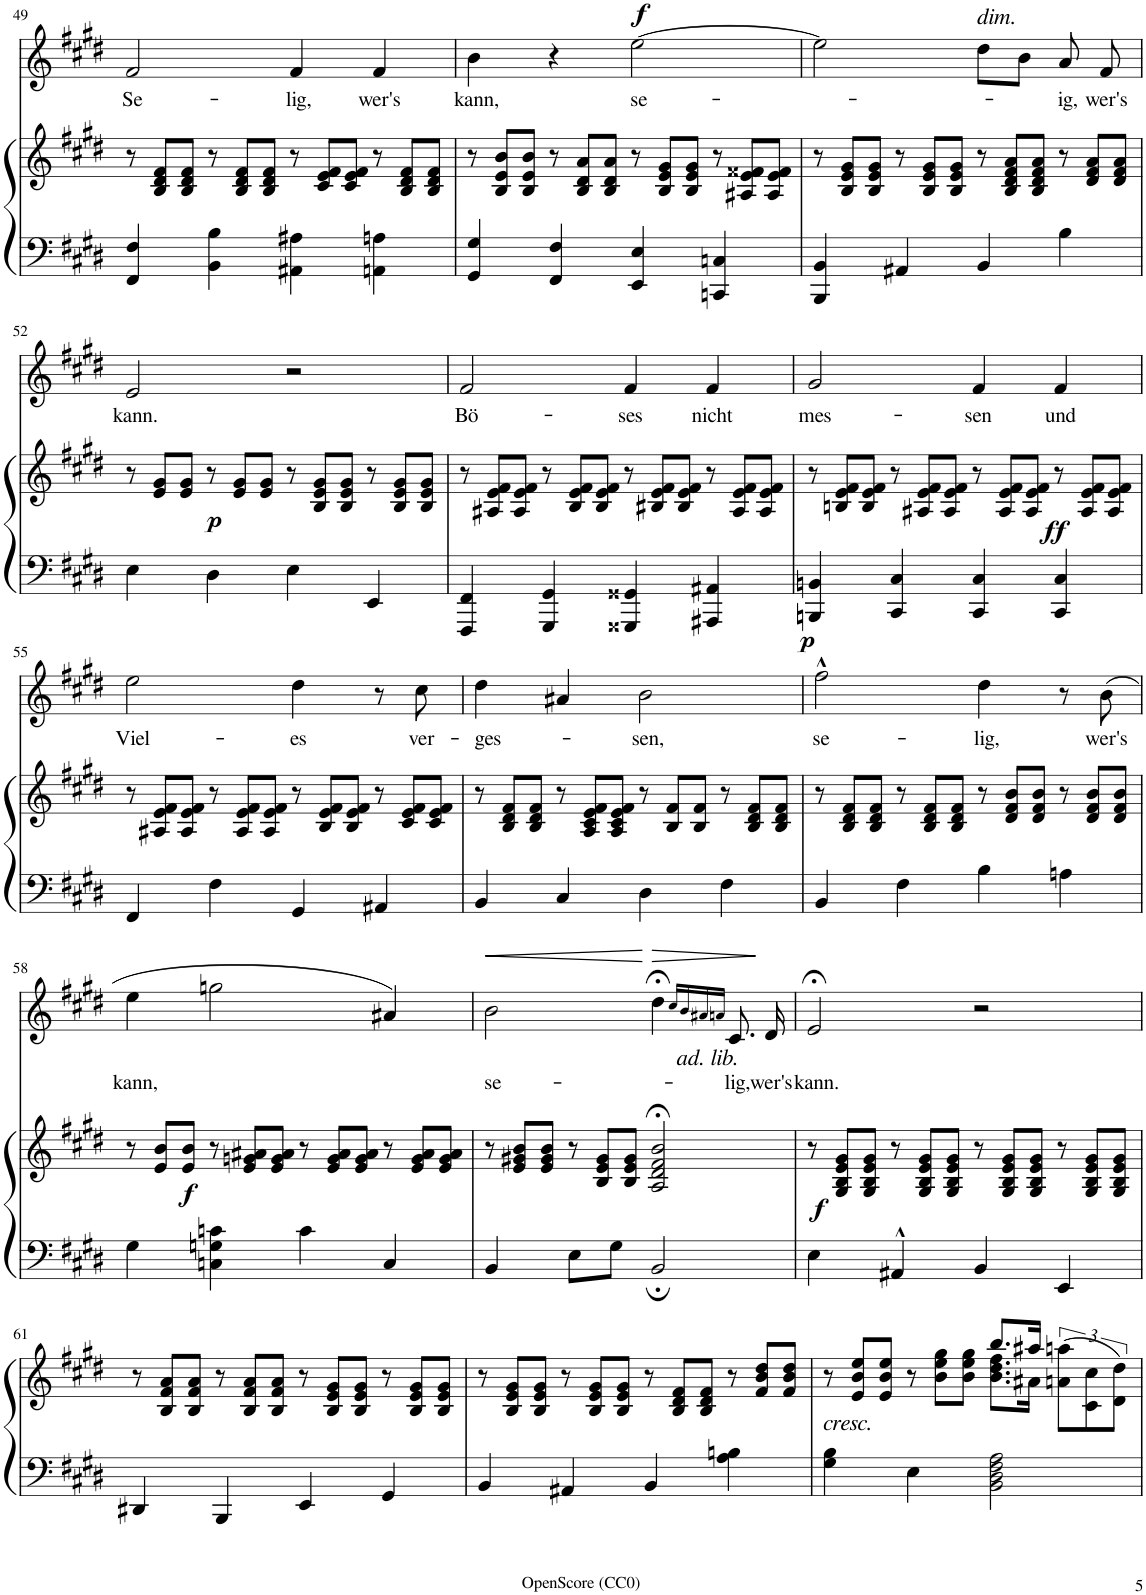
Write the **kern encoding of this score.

**kern	**kern	**dynam	**kern	**text	**dynam
*part2	*part2	*part2	*part1	*part1	*part1
*staff3	*staff2	*staff2/3	*staff1	*staff1	*staff1
*I"Piano	*	*	*I"Voice	*	*
*I'Pno	*	*	*	*	*
!!LO:PB:g=z
*clefF4	*clefG2	*	*clefG2	*	*
*k[f#c#g#d#]	*k[f#c#g#d#]	*	*k[f#c#g#d#]	*	*
*M4/4	*M4/4	*	*M4/4	*	*
=49	=49	=49	=49	=49	=49
!	!	!	!	!LO:LY:b	!
4FF#/ 4F#/	12r	.	2f#/	Se-	.
.	12B/ 12d#/ 12f#/L	.	.	.	.
.	12B/ 12d#/ 12f#/J	.	.	.	.
4BB\ 4B\	12r	.	.	.	.
.	12B/ 12d#/ 12f#/L	.	.	.	.
.	12B/ 12d#/ 12f#/J	.	.	.	.
!	!	!	!	!LO:LY:b	!
4AA#X\ 4A#X\	12r	.	4f#/	-lig,	.
.	12c#/ 12e/ 12f#/L	.	.	.	.
.	12c#/ 12e/ 12f#/J	.	.	.	.
!	!	!	!	!LO:LY:b	!
4AAn\ 4An\	12r	.	4f#/	wer's	.
.	12B/ 12d#/ 12f#/L	.	.	.	.
.	12B/ 12d#/ 12f#/J	.	.	.	.
=50	=50	=50	=50	=50	=50
!	!	!	!	!LO:LY:b	!
4GG#/ 4G#/	12r	.	4b\	kann,	.
.	12B/ 12e/ 12b/L	.	.	.	.
.	12B/ 12e/ 12b/J	.	.	.	.
4FF#/ 4F#/	12r	.	4r	.	.
.	12B/ 12d#/ 12a/L	.	.	.	.
.	12B/ 12d#/ 12a/J	.	.	.	.
!	!	!	!	!LO:LY:b	!LO:DY:a
4EE/ 4E/	12r	.	[2ee\	se-	f
.	12B/ 12e/ 12g#/L	.	.	.	.
.	12B/ 12e/ 12g#/J	.	.	.	.
4CCn/ 4Cn/	12r	.	.	.	.
.	12A#X/ 12e/ 12f##X/L	.	.	.	.
.	12A#/ 12e/ 12f##/J	.	.	.	.
=51	=51	=51	=51	=51	=51
4BBB/ 4BB/	12r	.	2ee\]	.	.
.	12B/ 12e/ 12g#/L	.	.	.	.
.	12B/ 12e/ 12g#/J	.	.	.	.
4AA#X/	12r	.	.	.	.
.	12B/ 12e/ 12g#/L	.	.	.	.
.	12B/ 12e/ 12g#/J	.	.	.	.
!	!	!	!LO:TX:a:i:t=dim.	!	!
4BB/	12r	.	8dd#\L	.	.
.	12B/ 12d#/ 12f#/ 12a/L	.	.	.	.
.	.	.	8b\J	.	.
.	12B/ 12d#/ 12f#/ 12a/J	.	.	.	.
!	!	!	!	!LO:LY:b	!
4B\	12r	.	8a/	-ig,	.
.	12d#/ 12f#/ 12a/L	.	.	.	.
!	!	!	!	!LO:LY:b	!
.	.	.	8f#/	wer's	.
.	12d#/ 12f#/ 12a/J	.	.	.	.
!!LO:LB:g=z
=52	=52	=52	=52	=52	=52
!	!	!	!	!LO:LY:b	!
4E\	12r	.	2e/	kann.	.
.	12e/ 12g#/L	.	.	.	.
.	12e/ 12g#/J	.	.	.	.
!	!	!LO:DY:b	!	!	!
4D#\	12r	p	.	.	.
.	12e/ 12g#/L	.	.	.	.
.	12e/ 12g#/J	.	.	.	.
4E\	12r	.	2r	.	.
.	12B/ 12e/ 12g#/L	.	.	.	.
.	12B/ 12e/ 12g#/J	.	.	.	.
4EE/	12r	.	.	.	.
.	12B/ 12e/ 12g#/L	.	.	.	.
.	12B/ 12e/ 12g#/J	.	.	.	.
=53	=53	=53	=53	=53	=53
!	!	!	!	!LO:LY:b	!
4FFF#/ 4FF#/	12r	.	2f#/	Bö-	.
.	12A#X/ 12e/ 12f#/L	.	.	.	.
.	12A#/ 12e/ 12f#/J	.	.	.	.
4GGG#/ 4GG#/	12r	.	.	.	.
.	12B/ 12e/ 12f#/L	.	.	.	.
.	12B/ 12e/ 12f#/J	.	.	.	.
!	!	!	!	!LO:LY:b	!
4GGG##X/ 4GG##X/	12r	.	4f#/	-ses	.
.	12B#X/ 12e/ 12f#/L	.	.	.	.
.	12B#/ 12e/ 12f#/J	.	.	.	.
!	!	!	!	!LO:LY:b	!
4AAA#X/ 4AA#X/	12r	.	4f#/	nicht	.
.	12A#/ 12e/ 12f#/L	.	.	.	.
.	12A#/ 12e/ 12f#/J	.	.	.	.
=54	=54	=54	=54	=54	=54
!	!	!	!	!LO:LY:b	!
4BBBn/ 4BBn/	12r	.	2g#/	mes-	.
.	12Bn/ 12e/ 12f#/L	.	.	.	.
.	12B/ 12e/ 12f#/J	.	.	.	.
4CC#/ 4C#/	12r	.	.	.	.
.	12A#X/ 12e/ 12f#/L	.	.	.	.
.	12A#/ 12e/ 12f#/J	.	.	.	.
!	!	!	!	!LO:LY:b	!
4CC#/ 4C#/	12r	.	4f#/	-sen	.
.	12A#/ 12e/ 12f#/L	.	.	.	.
.	12A#/ 12e/ 12f#/J	.	.	.	.
!	!	!LO:DY:b	!	!LO:LY:b	!
4CC#/ 4C#/	12r	ff	4f#/	und	.
.	12A#/ 12e/ 12f#/L	.	.	.	.
.	12A#/ 12e/ 12f#/J	.	.	.	.
!!LO:LB:g=z
=55	=55	=55	=55	=55	=55
!	!	!	!	!LO:LY:b	!
4FF#/	12r	.	2ee\	Viel-	.
.	12A#X/ 12e/ 12f#/L	.	.	.	.
.	12A#/ 12e/ 12f#/J	.	.	.	.
4F#\	12r	.	.	.	.
.	12A#/ 12e/ 12f#/L	.	.	.	.
.	12A#/ 12e/ 12f#/J	.	.	.	.
!	!	!	!	!LO:LY:b	!
4GG#/	12r	.	4dd#\	-es	.
.	12B/ 12e/ 12f#/L	.	.	.	.
.	12B/ 12e/ 12f#/J	.	.	.	.
4AA#X/	12r	.	8r	.	.
.	12c#/ 12e/ 12f#/L	.	.	.	.
!	!	!	!	!LO:LY:b	!
.	.	.	8cc#\	ver-	.
.	12c#/ 12e/ 12f#/J	.	.	.	.
=56	=56	=56	=56	=56	=56
!	!	!	!	!LO:LY:b	!
4BB/	12r	.	4dd#\	-ges-	.
.	12B/ 12d#/ 12f#/L	.	.	.	.
.	12B/ 12d#/ 12f#/J	.	.	.	.
4C#/	12r	.	4a#X/	.	.
.	12A/ 12c#/ 12e/ 12f#/L	.	.	.	.
.	12A/ 12c#/ 12e/ 12f#/J	.	.	.	.
!	!	!	!	!LO:LY:b	!
4D#\	12r	.	2b\	-sen,	.
.	12B/ 12f#/L	.	.	.	.
.	12B/ 12f#/J	.	.	.	.
4F#\	12r	.	.	.	.
.	12B/ 12d#/ 12f#/L	.	.	.	.
.	12B/ 12d#/ 12f#/J	.	.	.	.
=57	=57	=57	=57	=57	=57
!	!	!	!	!LO:LY:b	!LO:DY:a
4BB/	12r	.	2ff#^^\	se-	p
.	12B/ 12d#/ 12f#/L	.	.	.	.
.	12B/ 12d#/ 12f#/J	.	.	.	.
4F#\	12r	.	.	.	.
.	12B/ 12d#/ 12f#/L	.	.	.	.
.	12B/ 12d#/ 12f#/J	.	.	.	.
!	!	!	!	!LO:LY:b	!
4B\	12r	.	4dd#\	-lig,	.
.	12d#/ 12f#/ 12b/L	.	.	.	.
.	12d#/ 12f#/ 12b/J	.	.	.	.
4An\	12r	.	8r	.	.
.	12d#/ 12f#/ 12b/L	.	.	.	.
!	!	!	!	!LO:LY:b	!
.	.	.	(8b\	wer's	.
.	12d#/ 12f#/ 12b/J	.	.	.	.
!!LO:LB:g=z
=58	=58	=58	=58	=58	=58
!	!	!	!	!LO:LY:b	!
4G#\	12r	.	4ee\	kann,	.
.	12e/ 12b/L	.	.	.	.
!	!	!LO:DY:b	!	!	!
.	12e/ 12b/J	f	.	.	.
4Cn\ 4Gn\ 4cn\	12r	.	2ggn\	.	.
.	12e/ 12gn/ 12a#X/L	.	.	.	.
.	12e/ 12g/ 12a#/J	.	.	.	.
4c\	12r	.	.	.	.
.	12e/ 12g/ 12a#/L	.	.	.	.
.	12e/ 12g/ 12a#/J	.	.	.	.
4C/	12r	.	4a#X/)	.	.
.	12e/ 12g/ 12a#/L	.	.	.	.
.	12e/ 12g/ 12a#/J	.	.	.	.
=59	=59	=59	=59	=59	=59
!	!	!	!	!LO:LY:b	!LO:HP:b
4BB/	12r	.	2b\	se-	<
.	12e/ 12g#X/ 12b/L	.	.	.	.
.	12e/ 12g#/ 12b/J	.	.	.	.
8E\L	12r	.	.	.	.
.	12B/ 12e/ 12g#/L	.	.	.	.
8G#\J	.	.	.	.	.
.	12B/ 12e/ 12g#/J	.	.	.	.
!	!	!	!	!	!LO:HP:n=1:b
2BB;/	2A/;< 2d#/;< 2f#/;< 2b/;<	.	4dd#;<\	.	[ >
.	.	.	16qcc#/LL	.	.
.	.	.	16qb/	.	.
.	.	.	16qa#X/	.	.
.	.	.	16qan/JJ	.	.
!	!	!	!LO:TX:b:i:t=ad. lib.	!	!
!	!	!	!	!LO:LY:b	!
.	.	.	8.c#/	-lig,	.
!	!	!	!	!LO:LY:b	!
.	.	.	16d#/	wer's	]
=60	=60	=60	=60	=60	=60
!	!	!LO:DY:b	!	!LO:LY:b	!
4E\	12r	f	2e;</	kann.	.
.	12G#/ 12B/ 12e/ 12g#/L	.	.	.	.
.	12G#/ 12B/ 12e/ 12g#/J	.	.	.	.
4AA#X^^/	12r	.	.	.	.
.	12G#/ 12B/ 12e/ 12g#/L	.	.	.	.
.	12G#/ 12B/ 12e/ 12g#/J	.	.	.	.
4BB/	12r	.	2r	.	.
.	12G#/ 12B/ 12e/ 12g#/L	.	.	.	.
.	12G#/ 12B/ 12e/ 12g#/J	.	.	.	.
4EE/	12r	.	.	.	.
.	12G#/ 12B/ 12e/ 12g#/L	.	.	.	.
.	12G#/ 12B/ 12e/ 12g#/J	.	.	.	.
!!LO:LB:g=z
=61	=61	=61	=61	=61	=61
4DD#X/	12r	.	1r	.	.
.	12B/ 12f#/ 12a/L	.	.	.	.
.	12B/ 12f#/ 12a/J	.	.	.	.
4BBB/	12r	.	.	.	.
.	12B/ 12f#/ 12a/L	.	.	.	.
.	12B/ 12f#/ 12a/J	.	.	.	.
4EE/	12r	.	.	.	.
.	12B/ 12e/ 12g#/L	.	.	.	.
.	12B/ 12e/ 12g#/J	.	.	.	.
4GG#/	12r	.	.	.	.
.	12B/ 12e/ 12g#/L	.	.	.	.
.	12B/ 12e/ 12g#/J	.	.	.	.
=62	=62	=62	=62	=62	=62
4BB/	12r	.	1r	.	.
.	12B/ 12e/ 12g#/L	.	.	.	.
.	12B/ 12e/ 12g#/J	.	.	.	.
4AA#X/	12r	.	.	.	.
.	12B/ 12e/ 12g#/L	.	.	.	.
.	12B/ 12e/ 12g#/J	.	.	.	.
4BB/	12r	.	.	.	.
.	12B/ 12d#/ 12f#/L	.	.	.	.
.	12B/ 12d#/ 12f#/J	.	.	.	.
4A\ 4Bn\	12r	.	.	.	.
.	12f#/ 12b/ 12dd#/L	.	.	.	.
.	12f#/ 12b/ 12dd#/J	.	.	.	.
=63	=63	=63	=63	=63	=63
*	*^	*	*	*	*
!	!LO:TX:b:i:t=cresc.	!	!	!	!	!
4G#\ 4B\	12r	2ryy	.	1r	.	.
.	12e/ 12b/ 12ee/L	.	.	.	.	.
.	12e/ 12b/ 12ee/J	.	.	.	.	.
4E\	12r	.	.	.	.	.
.	12b\ 12ee\ 12gg#\L	.	.	.	.	.
.	12b\ 12ee\ 12gg#\J	.	.	.	.	.
2BB\ 2D#\ 2F#\ 2A\	8.bb/L	8.b\ 8.dd#\ 8.ff#\L	.	.	.	.
.	16aa#X/Jk	16a#X\Jk	.	.	.	.
.	(>12an\ 12aan\L	4ryy	.	.	.	.
.	12c#\ 12cc#\	.	.	.	.	.
.	12d#\ 12dd#\J)	.	.	.	.	.
*	*v	*v	*	*	*	*
=	=	=	=	=	=
*-	*-	*-	*-	*-	*-
